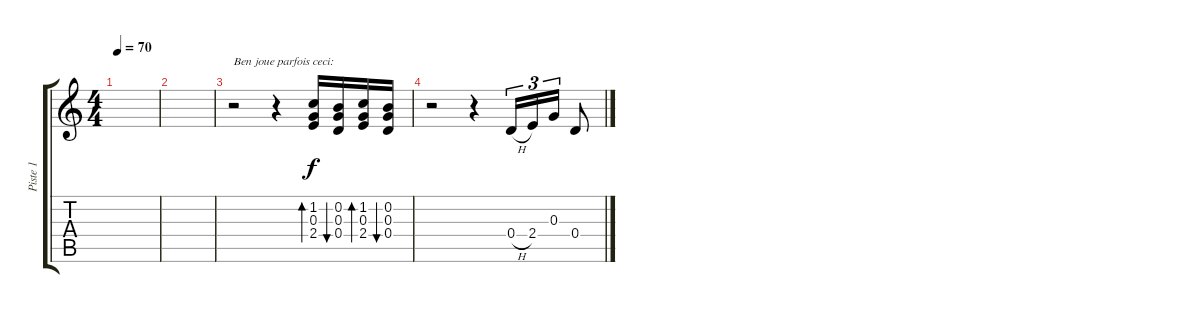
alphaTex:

\track ("Piste 1" "Piste 1") {instrument acousticguitarsteel}
\staff {score tabs}
\tuning (E4 B3 G3 D3 A2 E2) {hide}
\ts (4 4)
\tempo 70
\clef g2
\ks c
|
|
r.2{txt "Ben joue parfois ceci:"} r.4 (1.2 0.3 2.4).16{bd 120 dy f} (0.2 0.3 0.4).16{bu 120} (1.2 0.3 2.4).16{bd 120} (0.2 0.3 0.4).16{bu 120} |
r.2{txt ""} r.4 0.4{h}.16{tu (3 2)} 2.4.16{tu (3 2)} 0.3.16{tu (3 2)} 0.4.8
